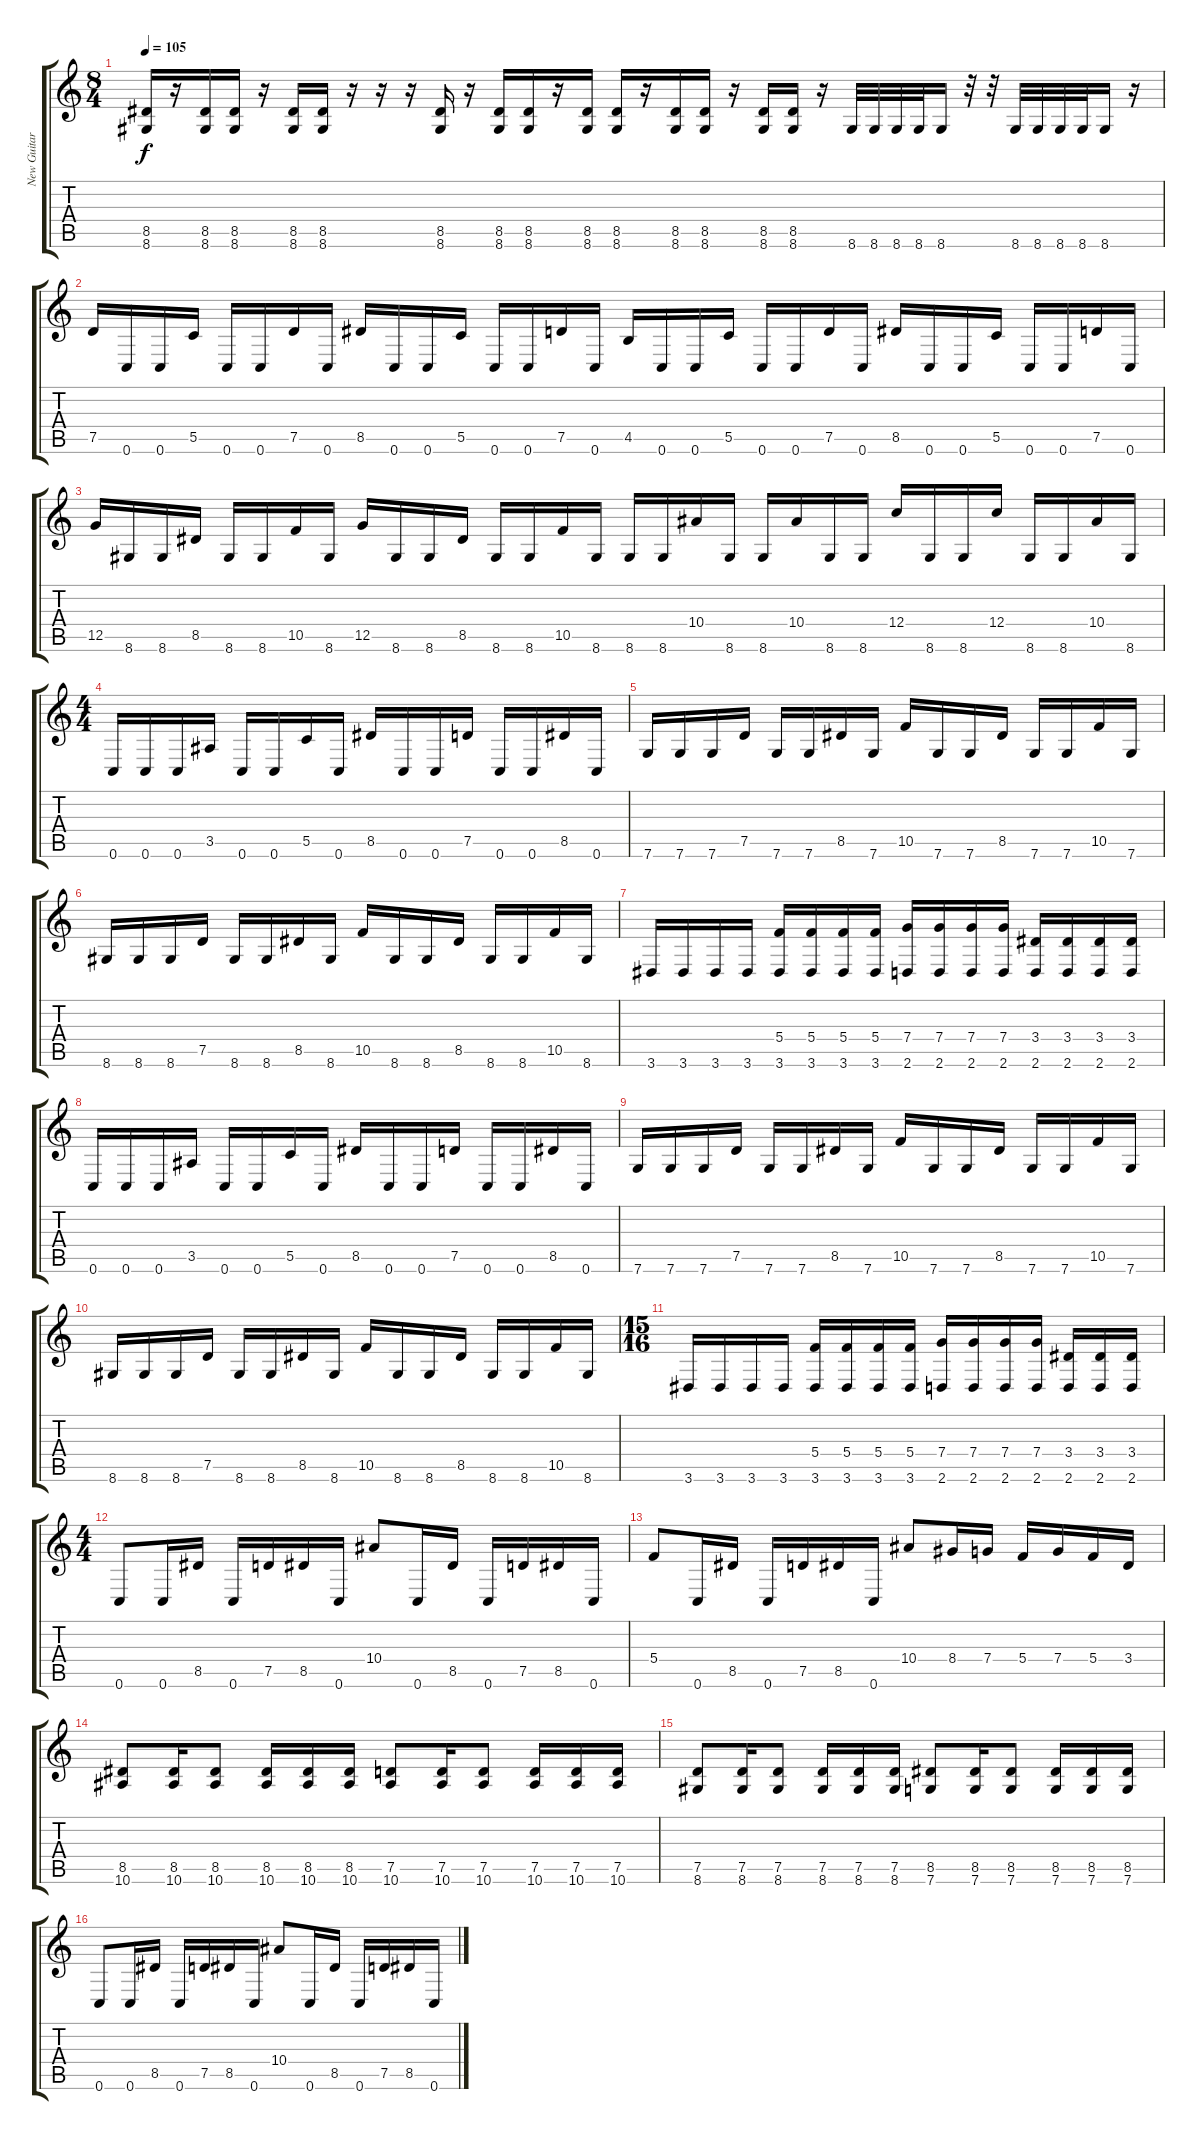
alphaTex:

\track ("New Guitar" "New Guitar") {instrument distortionguitar}
\staff {score tabs}
\tuning (D4 A3 F3 C3 G2 C2) {hide}
\ts (8 4)
\tempo 105
\clef g2
\ks c
(8.5 8.6).16{dy f} r.16 (8.5 8.6).16 (8.5 8.6).16 r.16 (8.5 8.6).16 (8.5 8.6).16 r.16 r.16 r.16 (8.5 8.6).16 r.16 (8.5 8.6).16 (8.5 8.6).16 r.16 (8.5 8.6).16 (8.5 8.6).16 r.16 (8.5 8.6).16 (8.5 8.6).16 r.16 (8.5 8.6).16 (8.5 8.6).16 r.16 8.6.32 8.6.32 8.6.32 8.6.32 8.6.16 r.32 r.32 8.6.32 8.6.32 8.6.32 8.6.32 8.6.16 r.16 |
7.5.16 0.6.16 0.6.16 5.5.16 0.6.16 0.6.16 7.5.16 0.6.16 8.5.16 0.6.16 0.6.16 5.5.16 0.6.16 0.6.16 7.5.16 0.6.16 4.5.16 0.6.16 0.6.16 5.5.16 0.6.16 0.6.16 7.5.16 0.6.16 8.5.16 0.6.16 0.6.16 5.5.16 0.6.16 0.6.16 7.5.16 0.6.16 |
12.5.16 8.6.16 8.6.16 8.5.16 8.6.16 8.6.16 10.5.16 8.6.16 12.5.16 8.6.16 8.6.16 8.5.16 8.6.16 8.6.16 10.5.16 8.6.16 8.6.16 8.6.16 10.4.16 8.6.16 8.6.16 10.4.16 8.6.16 8.6.16 12.4.16 8.6.16 8.6.16 12.4.16 8.6.16 8.6.16 10.4.16 8.6.16 |
\ts (4 4)
0.6.16 0.6.16 0.6.16 3.5.16 0.6.16 0.6.16 5.5.16 0.6.16 8.5.16 0.6.16 0.6.16 7.5.16 0.6.16 0.6.16 8.5.16 0.6.16 |
7.6.16 7.6.16 7.6.16 7.5.16 7.6.16 7.6.16 8.5.16 7.6.16 10.5.16 7.6.16 7.6.16 8.5.16 7.6.16 7.6.16 10.5.16 7.6.16 |
8.6.16 8.6.16 8.6.16 7.5.16 8.6.16 8.6.16 8.5.16 8.6.16 10.5.16 8.6.16 8.6.16 8.5.16 8.6.16 8.6.16 10.5.16 8.6.16 |
3.6.16 3.6.16 3.6.16 3.6.16 (5.4 3.6).16 (5.4 3.6).16 (5.4 3.6).16 (5.4 3.6).16 (7.4 2.6).16 (7.4 2.6).16 (7.4 2.6).16 (7.4 2.6).16 (3.4 2.6).16 (3.4 2.6).16 (3.4 2.6).16 (3.4 2.6).16 |
0.6.16 0.6.16 0.6.16 3.5.16 0.6.16 0.6.16 5.5.16 0.6.16 8.5.16 0.6.16 0.6.16 7.5.16 0.6.16 0.6.16 8.5.16 0.6.16 |
7.6.16 7.6.16 7.6.16 7.5.16 7.6.16 7.6.16 8.5.16 7.6.16 10.5.16 7.6.16 7.6.16 8.5.16 7.6.16 7.6.16 10.5.16 7.6.16 |
8.6.16 8.6.16 8.6.16 7.5.16 8.6.16 8.6.16 8.5.16 8.6.16 10.5.16 8.6.16 8.6.16 8.5.16 8.6.16 8.6.16 10.5.16 8.6.16 |
\ts (15 16)
3.6.16 3.6.16 3.6.16 3.6.16 (5.4 3.6).16 (5.4 3.6).16 (5.4 3.6).16 (5.4 3.6).16 (7.4 2.6).16 (7.4 2.6).16 (7.4 2.6).16 (7.4 2.6).16 (3.4 2.6).16 (3.4 2.6).16 (3.4 2.6).16 |
\ts (4 4)
0.6.8 0.6.16 8.5.16 0.6.16 7.5.16 8.5.16 0.6.16 10.4.8 0.6.16 8.5.16 0.6.16 7.5.16 8.5.16 0.6.16 |
5.4.8 0.6.16 8.5.16 0.6.16 7.5.16 8.5.16 0.6.16 10.4.8 8.4.16 7.4.16 5.4.16 7.4.16 5.4.16 3.4.16 |
(8.5 10.6).8 (8.5 10.6).16 (8.5 10.6).8 (8.5 10.6).16 (8.5 10.6).16 (8.5 10.6).16 (7.5 10.6).8 (7.5 10.6).16 (7.5 10.6).8 (7.5 10.6).16 (7.5 10.6).16 (7.5 10.6).16 |
(7.5 8.6).8 (7.5 8.6).16 (7.5 8.6).8 (7.5 8.6).16 (7.5 8.6).16 (7.5 8.6).16 (8.5 7.6).8 (8.5 7.6).16 (8.5 7.6).8 (8.5 7.6).16 (8.5 7.6).16 (8.5 7.6).16 |
0.6.8 0.6.16 8.5.16 0.6.16 7.5.16 8.5.16 0.6.16 10.4.8 0.6.16 8.5.16 0.6.16 7.5.16 8.5.16 0.6.16
